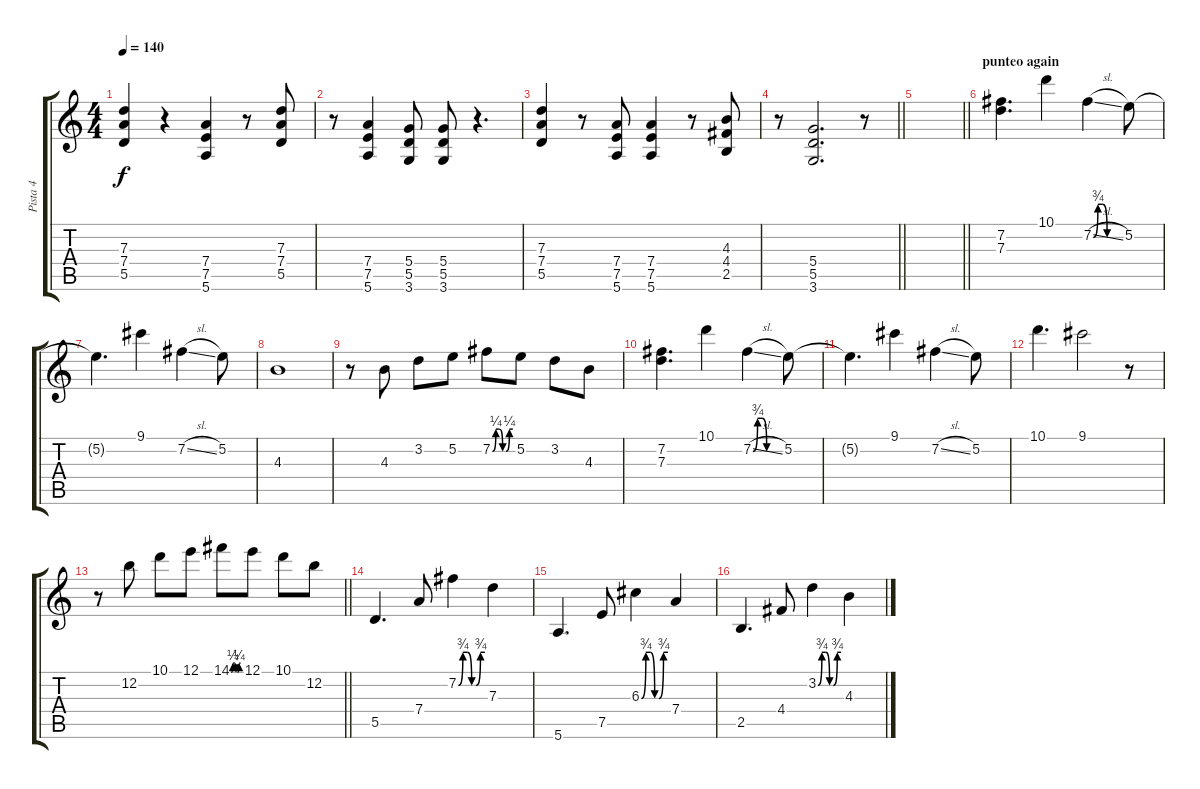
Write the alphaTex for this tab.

\track ("Pista 4" "Pista 4") {instrument overdrivenguitar}
\staff {score tabs}
\tuning (E4 B3 G3 D3 A2 E2) {hide}
\ts (4 4)
\tempo 140
\clef g2
\ks c
(7.3 7.4 5.5).4{dy f} r.4 (7.4 7.5 5.6).4 r.8 (7.3 7.4 5.5).8 |
r.8 (7.4 7.5 5.6).4 (5.4 5.5 3.6).8 (5.4 5.5 3.6).8 r.4{d} |
(7.3 7.4 5.5).4 r.8 (7.4 7.5 5.6).8 (7.4 7.5 5.6).4 r.8 (4.3 4.4 2.5).8 |
\barLineRight lightlight
r.8 (5.4 5.5 3.6).2{d} r.8 |
\barLineRight lightlight
|
\section ("" "punteo again")
(7.2 7.3).4{d} 10.1.4 7.2{be (custom 0 0 10 3 20 3 30 0 60 0) sl}.4 5.2.8 |
5.2{t}.4{d} 9.1.4 7.2{sl}.4 5.2.8 |
4.3.1 |
r.8 4.3.8 3.2.8 5.2.8 7.2{be (custom 0 0 10 1 20 1 30 0 40 0 50 1 60 1)}.8 5.2.8 3.2.8 4.3.8 |
(7.2 7.3).4{d} 10.1.4 7.2{be (custom 0 0 10 3 20 3 30 0 60 0) sl}.4 5.2.8 |
5.2{t}.4{d} 9.1.4 7.2{sl}.4 5.2.8 |
10.1.4{d} 9.1.2 r.8 |
\barLineRight lightlight
r.8 12.2.8 10.1.8 12.1.8 14.1{be (custom 0 0 10 1 20 1 30 0 40 0 50 1 60 1)}.8 12.1.8 10.1.8 12.2.8 |
5.5.4{d} 7.4.8 7.2{be (custom 0 0 10 3 20 3 30 0 40 0 50 3 60 3)}.4 7.3.4 |
5.6.4{d} 7.5.8 6.3{be (custom 0 0 10 3 20 3 30 0 40 0 50 3 60 3)}.4 7.4.4 |
2.5.4{d} 4.4.8 3.2{be (custom 0 0 10 3 20 3 30 0 40 0 50 3 60 3)}.4 4.3.4
